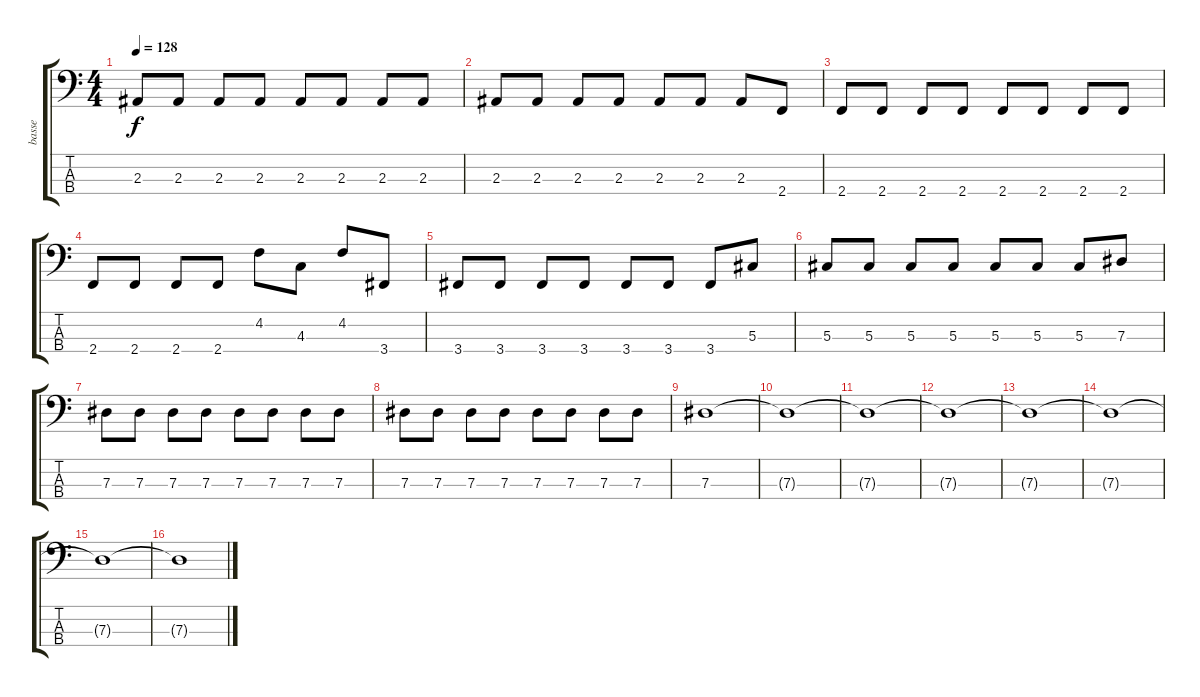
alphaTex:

\track ("basse" "basse") {instrument electricbasspick}
\staff {score tabs}
\tuning (Gb2 Db2 Ab1 Eb1) {hide}
\ts (4 4)
\tempo 128
\clef f4
\ks c
2.3.8{dy f} 2.3.8 2.3.8 2.3.8 2.3.8 2.3.8 2.3.8 2.3.8 |
2.3.8 2.3.8 2.3.8 2.3.8 2.3.8 2.3.8 2.3.8 2.4.8 |
2.4.8 2.4.8 2.4.8 2.4.8 2.4.8 2.4.8 2.4.8 2.4.8 |
2.4.8 2.4.8 2.4.8 2.4.8 4.2.8 4.3.8 4.2.8 3.4.8 |
3.4.8 3.4.8 3.4.8 3.4.8 3.4.8 3.4.8 3.4.8 5.3.8 |
5.3.8 5.3.8 5.3.8 5.3.8 5.3.8 5.3.8 5.3.8 7.3.8 |
7.3.8 7.3.8 7.3.8 7.3.8 7.3.8 7.3.8 7.3.8 7.3.8 |
7.3.8 7.3.8 7.3.8 7.3.8 7.3.8 7.3.8 7.3.8 7.3.8 |
7.3.1 |
7.3{t}.1 |
7.3{t}.1 |
7.3{t}.1 |
7.3{t}.1 |
7.3{t}.1 |
7.3{t}.1 |
7.3{t}.1
